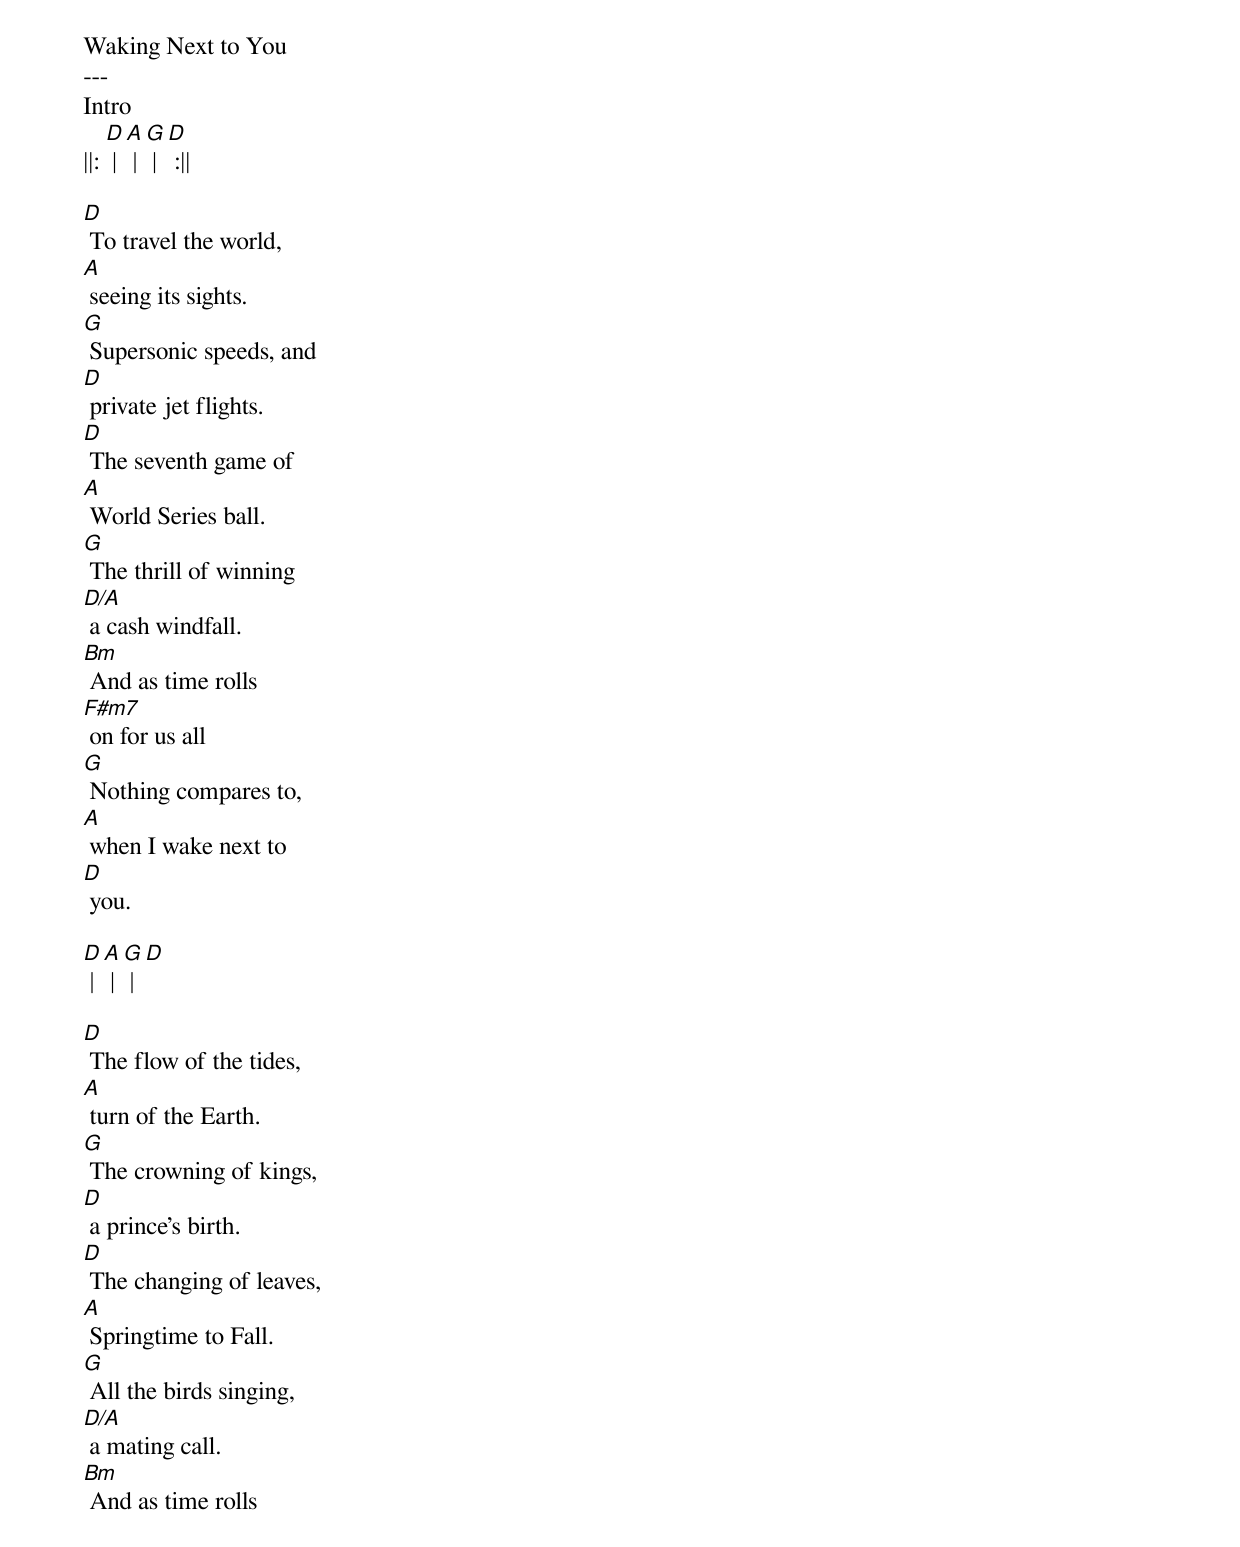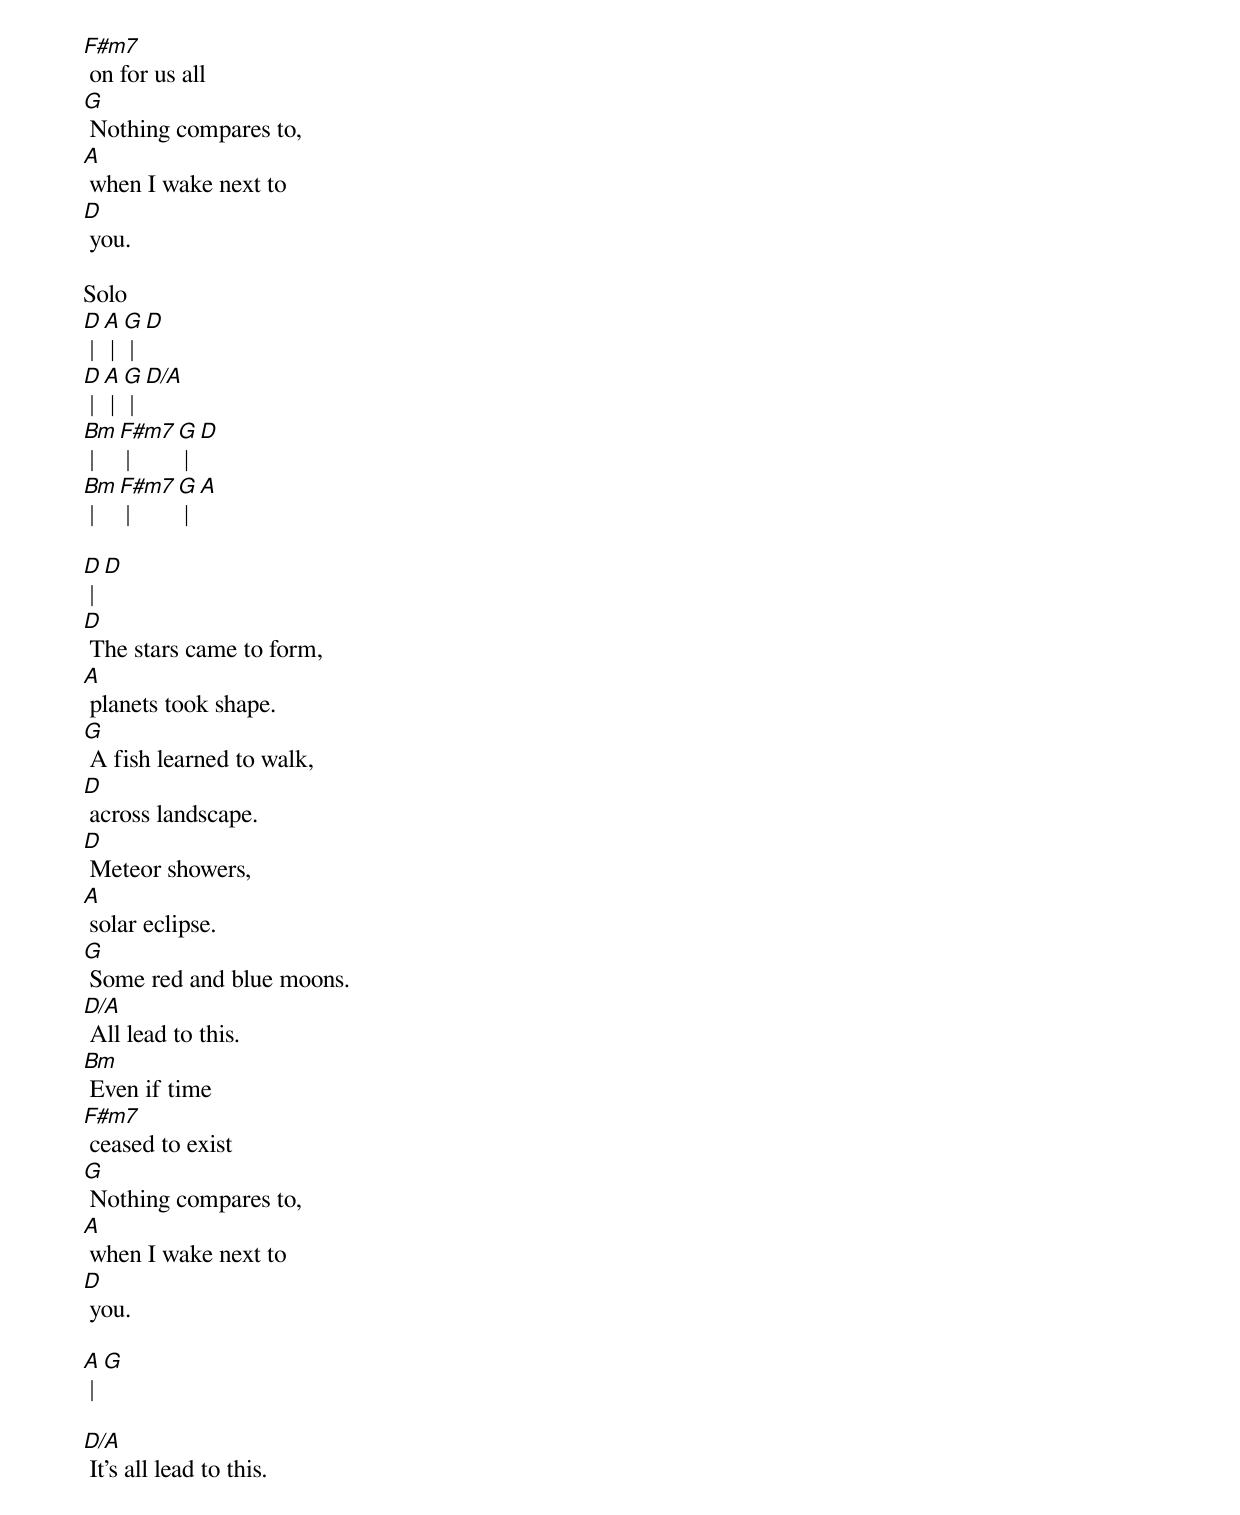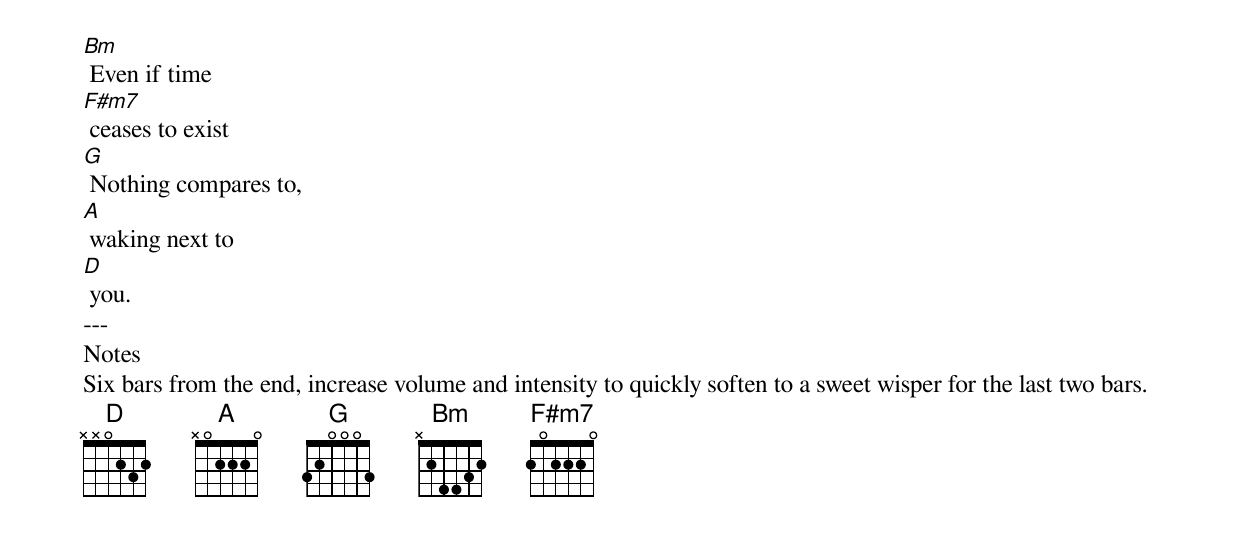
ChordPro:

Waking Next to You
---
Intro
||: [D] | [A] | [G] | [D] :||

[D] To travel the world,
[A] seeing its sights.
[G] Supersonic speeds, and
[D] private jet flights.
[D] The seventh game of
[A] World Series ball.
[G] The thrill of winning
[D/A] a cash windfall.
[Bm] And as time rolls
[F#m7] on for us all
[G] Nothing compares to,
[A] when I wake next to
[D] you.

[D] | [A] | [G] | [D]

[D] The flow of the tides,
[A] turn of the Earth.
[G] The crowning of kings,
[D] a prince's birth.
[D] The changing of leaves,
[A] Springtime to Fall.
[G] All the birds singing,
[D/A] a mating call.
[Bm] And as time rolls
[F#m7] on for us all
[G] Nothing compares to,
[A] when I wake next to
[D] you.

Solo
[D] | [A] | [G] | [D]
[D] | [A] | [G] | [D/A]
[Bm] | [F#m7] | [G] | [D]
[Bm] | [F#m7] | [G] | [A]

[D] | [D]
[D] The stars came to form,
[A] planets took shape.
[G] A fish learned to walk,
[D] across landscape.
[D] Meteor showers,
[A] solar eclipse.
[G] Some red and blue moons.
[D/A] All lead to this.
[Bm] Even if time
[F#m7] ceased to exist
[G] Nothing compares to,
[A] when I wake next to
[D] you.

[A] | [G]

[D/A] It's all lead to this.
[Bm] Even if time
[F#m7] ceases to exist
[G] Nothing compares to,
[A] waking next to
[D] you.
---
Notes
Six bars from the end, increase volume and intensity to quickly soften to a sweet wisper for the last two bars.
